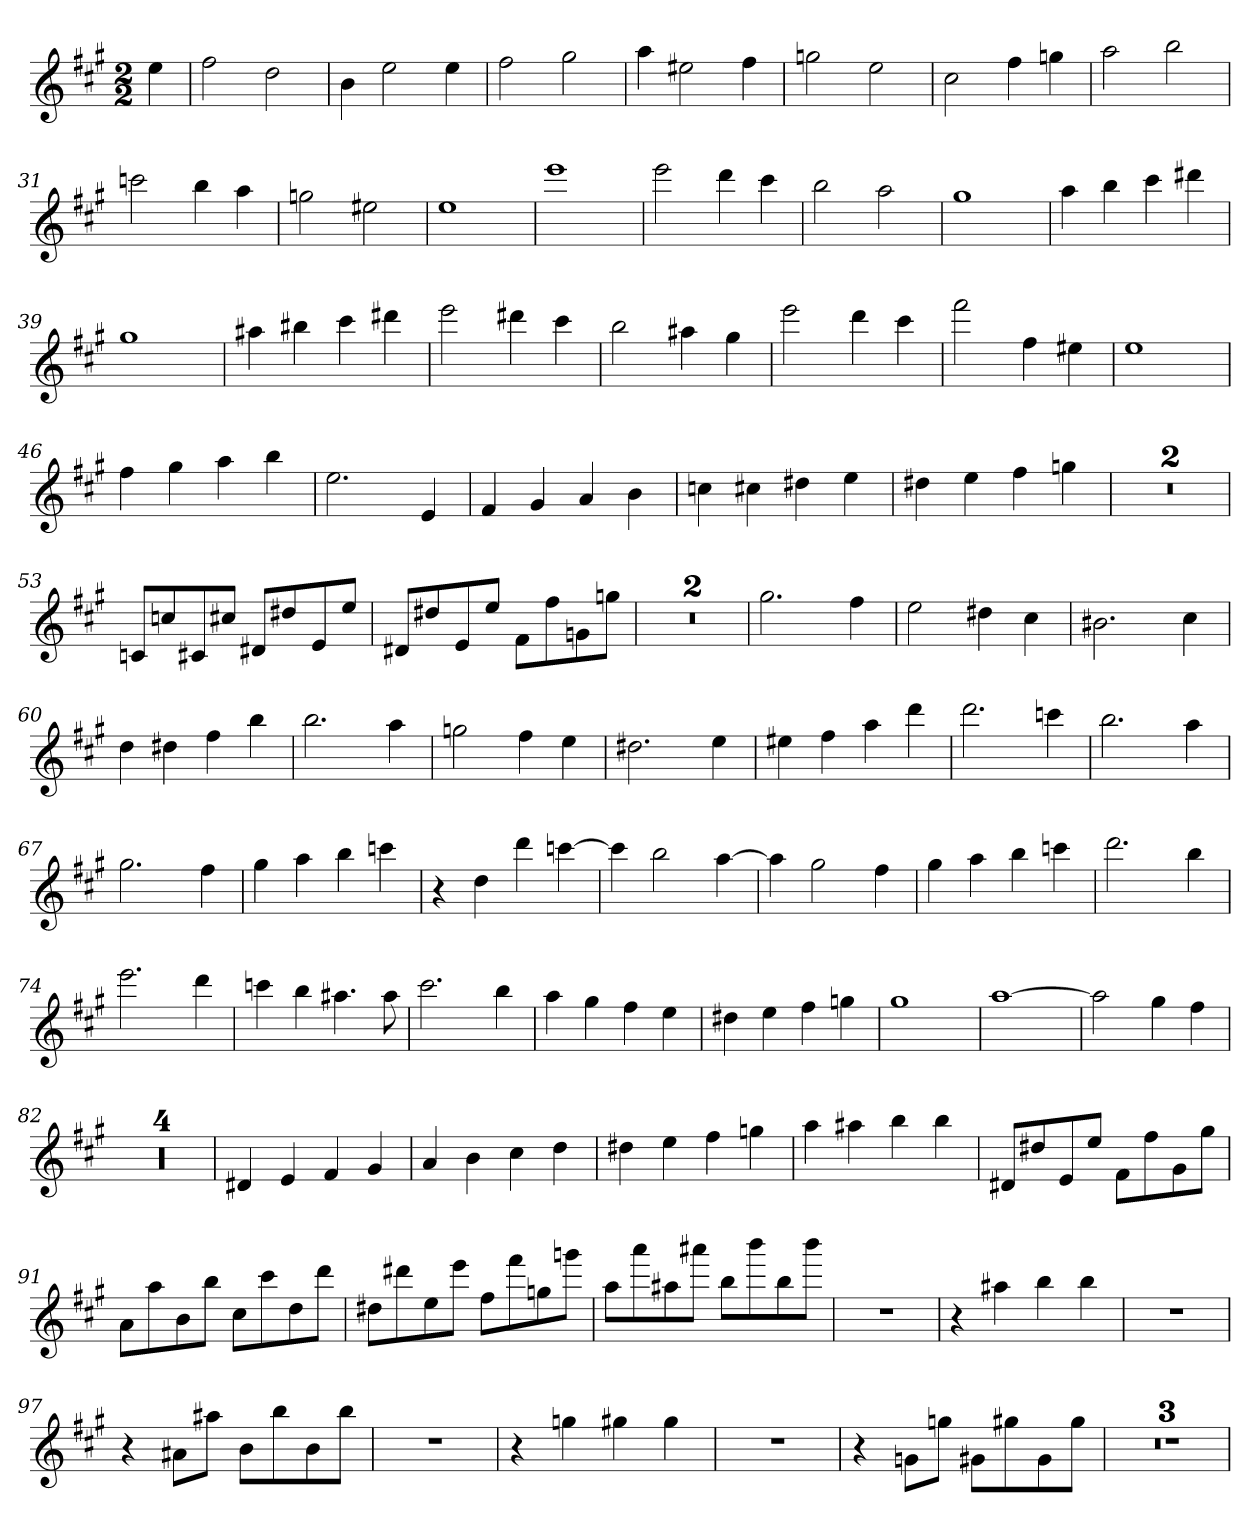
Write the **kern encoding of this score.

**kern
*part1
*staff1
*clefG2
*k[f#c#g#]
*A:
*M2/2
=
4ee
=24
2ff#
2dd
=25
4b
2ee
4ee
=26
2ff#
2gg#
=27
4aa
2ee#X
4ff#
=28
2ggn
2ee
=29
2cc#
4ff#
4ggn
=30
2aa
2bb
=31
2cccn
4bb
4aa
=32
2ggn
2ee#X
=33
1ee
=34
1eee
=35
2eee
4ddd
4ccc#
=36
2bb
2aa
=37
1gg#
=38
4aa
4bb
4ccc#
4ddd#X
=39
1gg#
=40
4aa#X
4bb#X
4ccc#
4ddd#X
=41
2eee
4ddd#X
4ccc#
=42
2bb
4aa#X
4gg#
=43
2eee
4ddd
4ccc#
=44
2fff#
4ff#
4ee#X
=45
1ee
=46
4ff#
4gg#
4aa
4bb
=47
2.ee
4e
=48
4f#
4g#
4a
4b
=49
4ccn
4cc#X
4dd#X
4ee
=50
4dd#X
4ee
4ff#
4ggn
=51
1r
=52
1r
=53
8cn/L
8ccn/
8c#X/
8cc#X/J
8d#X/L
8dd#X/
8e/
8ee/J
=54
8d#X/L
8dd#X/
8e/
8ee/J
8f#\L
8ff#\
8gn\
8ggn\J
=55
1r
=56
1r
=57
2.gg#
4ff#
=58
2ee
4dd#X
4cc#
=59
2.b#X
4cc#
=60
4dd
4dd#X
4ff#
4bb
=61
2.bb
4aa
=62
2ggn
4ff#
4ee
=63
2.dd#X
4ee
=64
4ee#X
4ff#
4aa
4ddd
=65
2.ddd
4cccn
=66
2.bb
4aa
=67
2.gg#
4ff#
=68
4gg#
4aa
4bb
4cccn
=69
4r
4dd
4ddd
[4cccn
=70
4ccc]
2bb
[4aa
=71
4aa]
2gg#
4ff#
=72
4gg#
4aa
4bb
4cccn
=73
2.ddd
4bb
=74
2.eee
4ddd
=75
4cccn
4bb
4.aa#X
8aa#
=76
2.ccc#
4bb
=77
4aa
4gg#
4ff#
4ee
=78
4dd#X
4ee
4ff#
4ggn
=79
1gg#
=80
[1aa
=81
2aa]
4gg#
4ff#
=82
1r
=83
1r
=84
1r
=85
1r
=86
4d#X
4e
4f#
4g#
=87
4a
4b
4cc#
4dd
=88
4dd#X
4ee
4ff#
4ggn
=89
4aa
4aa#X
4bb
4bb
=90
8d#X/L
8dd#X/
8e/
8ee/J
8f#\L
8ff#\
8g#\
8gg#\J
=91
8a\L
8aa\
8b\
8bb\J
8cc#\L
8ccc#\
8dd\
8ddd\J
=92
8dd#X\L
8ddd#X\
8ee\
8eee\J
8ff#\L
8fff#\
8ggn\
8gggn\J
=93
8aa\L
8aaa\
8aa#X\
8aaa#X\J
8bb\L
8bbb\
8bb\
8bbb\J
=94
1r
=95
4r
4aa#X
4bb
4bb
=96
1r
=97
4r
8a#X\L
8aa#X\J
8b\L
8bb\
8b\
8bb\J
=98
1r
=99
4r
4ggn
4gg#X
4gg#
=100
1r
=101
4r
8gn\L
8ggn\J
8g#X\L
8gg#X\
8g#\
8gg#\J
=102
1r
=103
1r
=104
1r
=
*-
